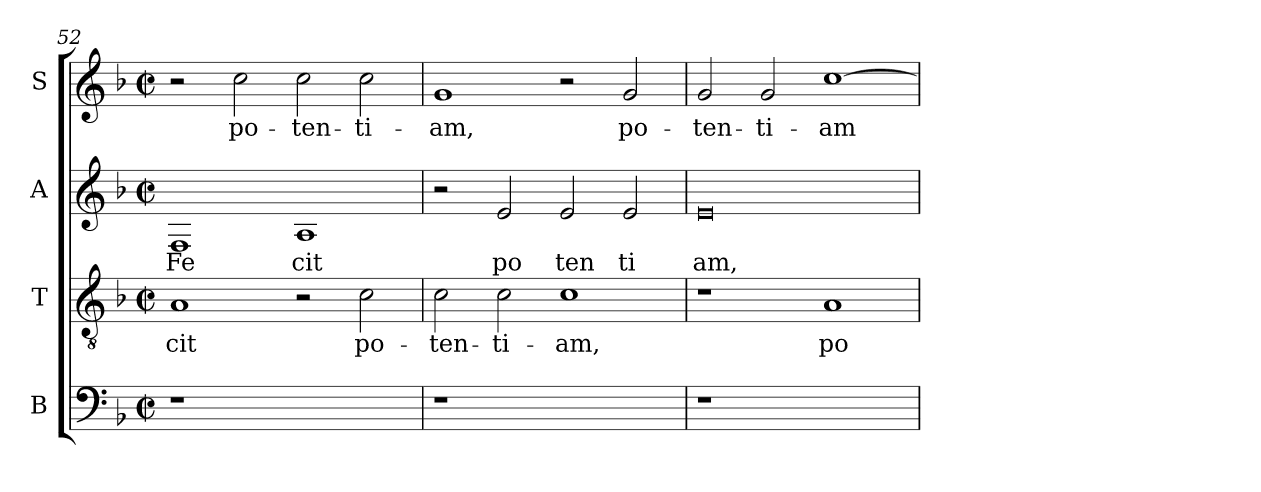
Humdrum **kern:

**kern	**kern	**text	**kern	**text	**kern	**text
*part4	*part3	*part3	*part2	*part2	*part1	*part1
*staff4	*staff3	*staff3	*staff2	*staff2	*staff1	*staff1
*I"B	*I"T	*	*I"A	*	*I"S	*
*I'B	*I'T	*	*I'A	*	*I'S	*
*clefF4	*clefGv2	*	*clefG2	*	*clefG2	*
*k[b-]	*k[b-]	*	*k[b-]	*	*k[b-]	*
*F:	*F:	*	*F:	*	*F:	*
*M2/2	*M2/2	*	*M2/2	*	*M2/2	*
*met(c|)	*met(c|)	*	*met(c|)	*	*met(c|)	*
=52	=52	=52	=52	=52	=52	=52
!	!	!LO:LY:b:cj	!	!LO:LY:b:cj	!	!
1r	1A	-cit	1F	Fe	2r	.
!	!	!	!	!	!	!LO:LY:b:cj
.	.	.	.	.	2cc\	po-
!	!	!	!	!LO:LY:b:cj	!	!LO:LY:b:cj
1ryy	2r	.	1A	cit	2cc\	-ten-
!	!	!LO:LY:b:cj	!	!	!	!LO:LY:b:cj
.	2c\	po-	.	.	2cc\	-ti-
=53	=53	=53	=53	=53	=53	=53
!	!	!LO:LY:b:cj	!	!	!	!LO:LY:b:cj
1r	2c\	-ten-	2r	.	1g	-am,
!	!	!LO:LY:b:cj	!	!LO:LY:b:cj	!	!
.	2c\	-ti-	2e/	po	.	.
!	!	!LO:LY:b:cj	!	!LO:LY:b:cj	!	!
1ryy	1c	-am,	2e/	ten	2r	.
!	!	!	!	!LO:LY:b:cj	!	!LO:LY:b:cj
.	.	.	2e/	ti	2g/	po-
=54	=54	=54	=54	=54	=54	=54
!	!	!	!	!LO:LY:b:cj	!	!LO:LY:b:cj
1r	1r	.	0e	am,	2g/	-ten-
!	!	!	!	!	!	!LO:LY:b:cj
.	.	.	.	.	2g/	-ti-
!	!	!LO:LY:b:cj	!	!	!	!LO:LY:b:cj
1ryy	1A	po-	.	.	[>1cc	-am
=	=	=	=	=	=	=
*-	*-	*-	*-	*-	*-	*-
